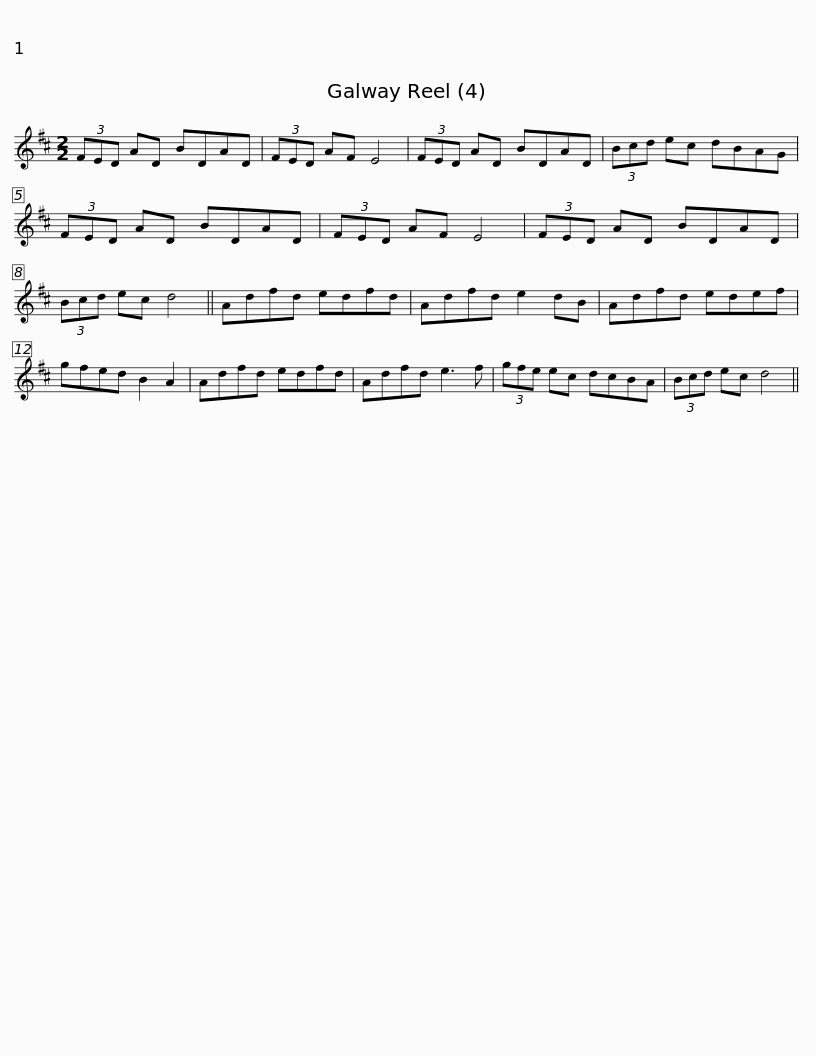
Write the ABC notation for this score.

X:1
L:1/8
M:2/2
I:linebreak $
K:D
V:1 treble
V:1
 (3FED AD BDAD | (3FED AF E4 | (3FED AD BDAD | (3Bcd ec dBAG | (3FED AD BDAD |$ %5
 (3FED AF E4 | (3FED AD BDAD | (3Bcd ec d4 || Adfd edfd | Adfd e2 dB | %10
 Adfd edef |$ gfed B2 A2 | Adfd edfd | Adfd e3 f | (3gfe ec dcBA | %15
 (3Bcd ec d4 || %16
